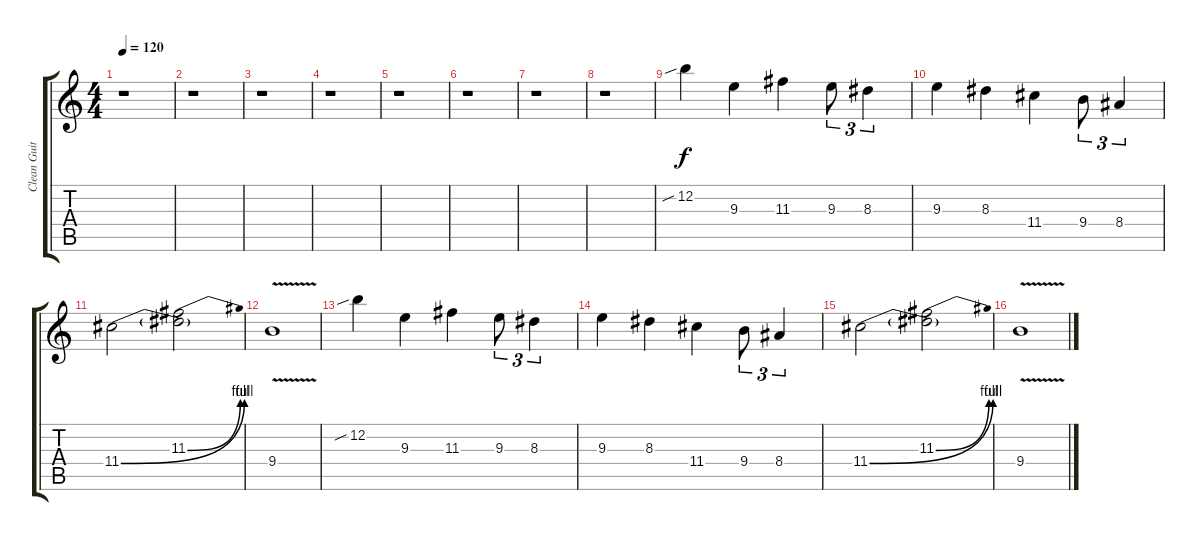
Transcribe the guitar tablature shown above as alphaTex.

\track ("Clean Guitar" "Clean Guit") {instrument electricguitarclean}
\staff {score tabs}
\tuning (E4 B3 G3 D3 A2 D2) {hide}
\ts (4 4)
\tempo 120
\clef g2
\ks c
r.1{dy f} |
r.1 |
r.1 |
r.1 |
r.1 |
r.1 |
r.1 |
r.1{instrument overdrivenguitar} |
12.2{sib}.4{volume 13 instrument overdrivenguitar} 9.3.4 11.3.4 9.3.8{tu (3 2)} 8.3.4{tu (3 2)} |
9.3.4 8.3.4 11.4.4 9.4.8{tu (3 2)} 8.4.4{tu (3 2)} |
11.4{be (bend 0 0 60 4)}.2 (11.3{be (bend 0 0 60 4)} 11.4{t}).2 |
9.4{v}.1 |
12.2{sib}.4{volume 13 instrument overdrivenguitar} 9.3.4 11.3.4 9.3.8{tu (3 2)} 8.3.4{tu (3 2)} |
9.3.4 8.3.4 11.4.4 9.4.8{tu (3 2)} 8.4.4{tu (3 2)} |
11.4{be (bend 0 0 60 4)}.2 (11.3{be (bend 0 0 60 4)} 11.4{t}).2 |
9.4{v}.1
